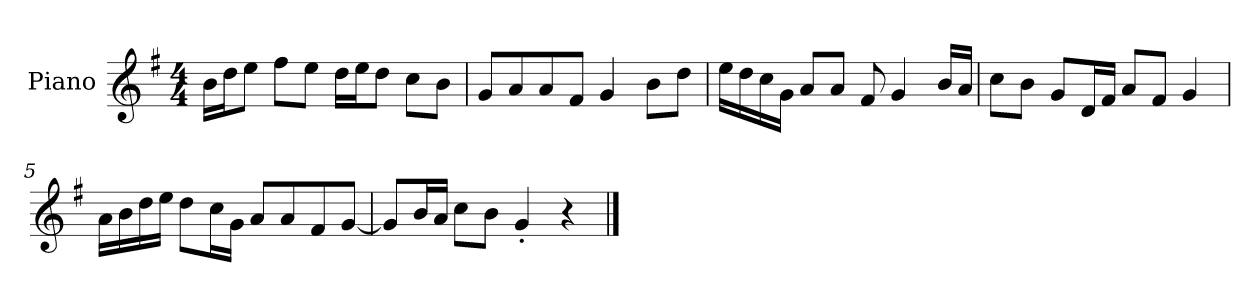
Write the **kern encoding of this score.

**kern
*part1
*staff1
*I"Piano
*I'P-no
*clefG2
*k[f#]
*M4/4
*MM90
=1
16b\LL
16dd\J
8ee\J
8ff#\L
8ee\J
16dd\LL
16ee\J
8dd\J
8cc\L
8b\J
=2
8g/L
8a/
8a/
8f#/J
4g/
8b\L
8dd\J
=3
16ee\LL
16dd\
16cc\
16g\JJ
8a/L
8a/J
8f#/
4g/
16b/LL
16a/JJ
=4
8cc\L
8b\J
8g/L
16d/L
16f#/JJ
8a/L
8f#/J
4g/
!!LO:LB:g=z
=5
16a\LL
16b\
16dd\
16ee\JJ
8dd\L
16cc\L
16g\JJ
8a/L
8a/
8f#/
[8g/J
=6
8g/L]
16b/L
16a/JJ
8cc\L
8b\J
4g'/
4r
==
*-
